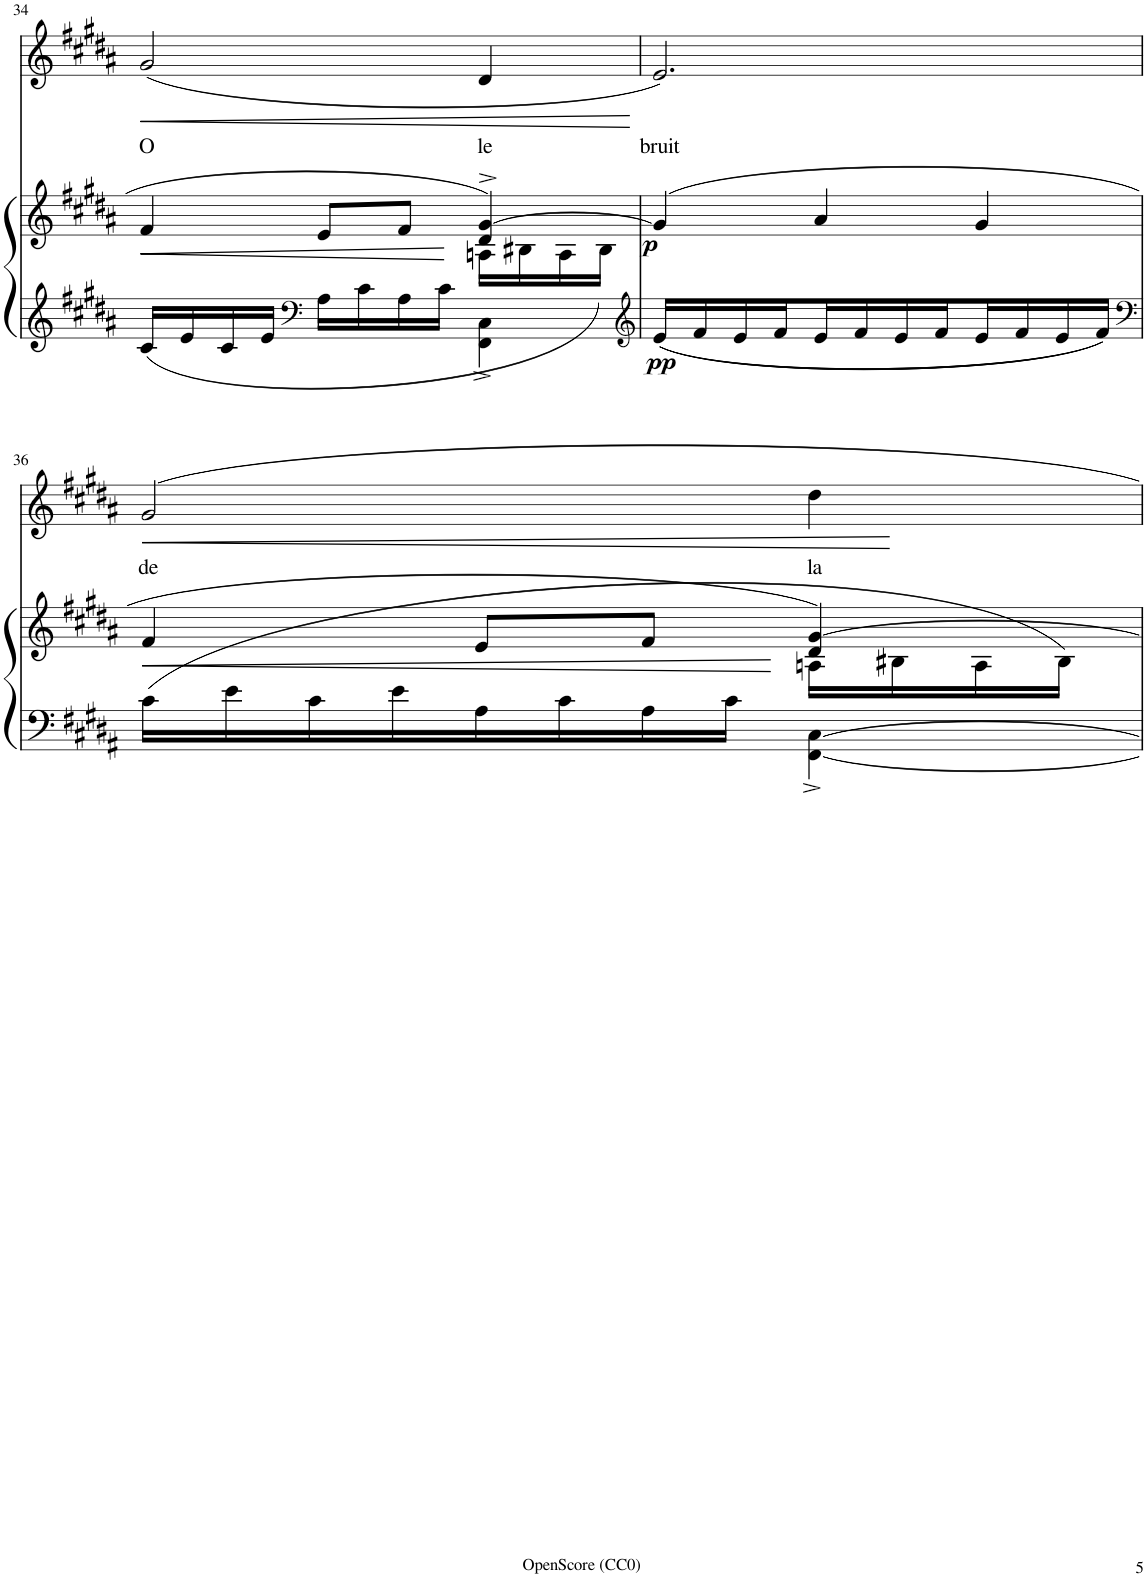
**kern	**kern	**dynam	**kern	**text	**dynam
*part2	*part2	*part2	*part1	*part1	*part1
*staff3	*staff2	*staff2/3	*staff1	*staff1	*staff1
*I"PIANO	*	*	*I"Voice	*	*
*I'Pno	*	*	*	*	*
!!LO:PB:g=z
*clefG2	*clefG2	*	*clefG2	*	*
*k[f#c#g#d#a#]	*k[f#c#g#d#a#]	*	*k[f#c#g#d#a#]	*	*
*M3/4	*M3/4	*	*M3/4	*	*
=34	=34	=34	=34	=34	=34
!	!	!LO:HP:b	!	!LO:LY:b	!LO:HP:b
*	*^	*	*	*	*
(16c#/LL	4f#/	2ryy	<	(2g#/	O	<
16e/	.	.	.	.	.	.
16c#/	.	.	.	.	.	.
16e/JJ	.	.	.	.	.	.
*clefF4	*	*	*	*	*	*
16A#\LL	8e/L	.	.	.	.	.
16c#\	.	.	.	.	.	.
16A#\	8f#/J	.	.	.	.	.
16c#\JJ	.	.	.	.	.	.
!	!	!	!	!	!LO:LY:b	!
4FF#\^< 4C#\^<	4d#/^ [4g#/^	16An\LL	[	4d#/	le	.
.	.	16B#X\	.	.	.	.
.	.	16A\	.	.	.	.
.	.	(16B#\JJ	.	.	.	.
*	*v	*v	*	*	*	*
.	.	.	.	.	[
=35	=35	=35	=35	=35	=35
*clefG2	*	*	*	*	*
!	!	!LO:DY:b=2	!	!LO:LY:b	!
!	!	!LO:DY:n=1:b	!	!	!
16e/LL	4g#/]	pp p	2.e/)	bruit	.
16f#/	.	.	.	.	.
16e/	.	.	.	.	.
16f#/J	.	.	.	.	.
16e/L	4a#/	.	.	.	.
16f#/	.	.	.	.	.
16e/	.	.	.	.	.
16f#/J	.	.	.	.	.
16e/L	4g#/	.	.	.	.
16f#/	.	.	.	.	.
16e/	.	.	.	.	.
16f#/JJ	.	.	.	.	.
!!LO:LB:g=z
=36	=36	=36	=36	=36	=36
*clefF4	*	*	*	*	*
!	!	!LO:HP:b	!	!LO:LY:b	!LO:HP:b
*	*^	*	*	*	*
16c#\LL	4f#/	2ryy	<	2g#/	de	<
16e\	.	.	.	.	.	.
16c#\	.	.	.	.	.	.
16e\	.	.	.	.	.	.
16A#\	8e/L	.	.	.	.	.
16c#\	.	.	.	.	.	.
16A#\	8f#/J	.	.	.	.	.
16c#\JJ	.	.	.	.	.	.
!	!	!	!	!	!LO:LY:b	!
[4FF#\^< [4C#\^<	4d#/ [4g#/)	16An\LL	[	4dd#\	la	[
.	.	16B#X\	.	.	.	.
.	.	16A\	.	.	.	.
.	.	(16B#\JJ	.	.	.	.
*	*v	*v	*	*	*	*
=	=	=	=	=	=
*-	*-	*-	*-	*-	*-
